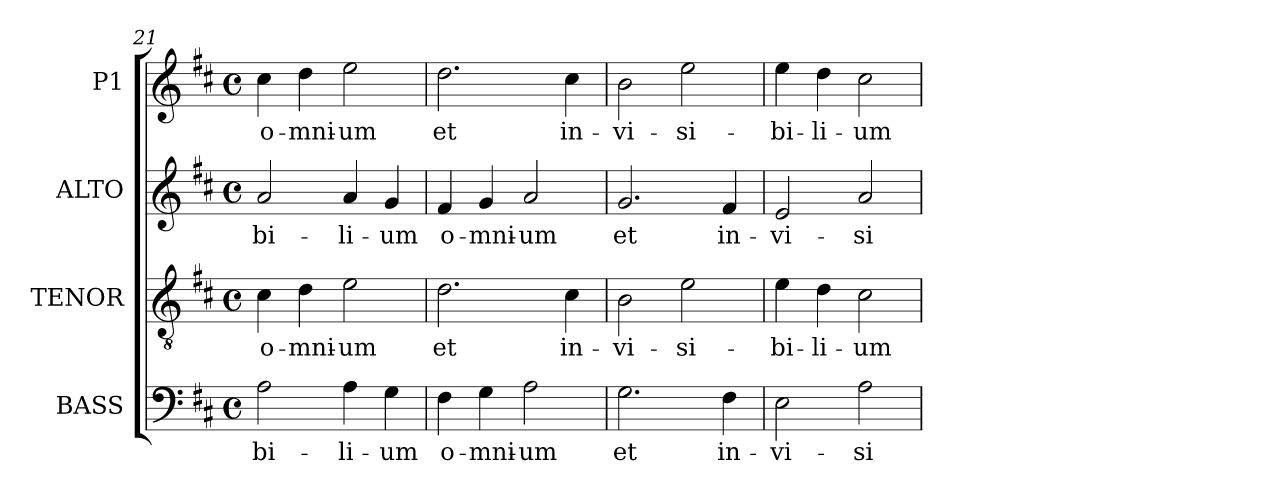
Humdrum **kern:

**kern	**text	**kern	**text	**kern	**text	**kern	**text
*part4	*part4	*part3	*part3	*part2	*part2	*part1	*part1
*staff4	*staff4	*staff3	*staff3	*staff2	*staff2	*staff1	*staff1
*I"BASS	*	*I"TENOR	*	*I"ALTO	*	*I"P1	*
*clefF4	*	*clefGv2	*	*clefG2	*	*clefG2	*
*	*	*ITrd7c12	*	*	*	*	*
*k[f#c#]	*	*k[f#c#]	*	*k[f#c#]	*	*k[f#c#]	*
*D:	*	*D:	*	*D:	*	*D:	*
*M4/4	*	*M4/4	*	*M4/4	*	*M4/4	*
*met(c)	*	*met(c)	*	*met(c)	*	*met(c)	*
=21	=21	=21	=21	=21	=21	=21	=21
!	!LO:LY:b:color=#000000	!	!	!	!	!	!
!	!	!	!LO:LY:b:color=#000000	!	!	!	!
!	!	!	!	!	!LO:LY:b:color=#000000	!	!
!	!	!	!	!	!	!	!LO:LY:b:color=#000000
2Ai\	-bi-	4C#i\	o-	2ai/	-bi-	4cc#i\	o-
!	!	!	!LO:LY:b:color=#000000	!	!	!	!
!	!	!	!	!	!	!	!LO:LY:b:color=#000000
.	.	4Di\	-mni-	.	.	4ddi\	-mni-
!	!LO:LY:b:color=#000000	!	!	!	!	!	!
!	!	!	!LO:LY:b:color=#000000	!	!	!	!
!	!	!	!	!	!LO:LY:b:color=#000000	!	!
!	!	!	!	!	!	!	!LO:LY:b:color=#000000
4Ai\	-li-	2Ei\	-um	4ai/	-li-	2eei\	-um
!	!LO:LY:b:color=#000000	!	!	!	!	!	!
!	!	!	!	!	!LO:LY:b:color=#000000	!	!
4Gi\	-um	.	.	4gi/	-um	.	.
=22	=22	=22	=22	=22	=22	=22	=22
!	!LO:LY:b:color=#000000	!	!	!	!	!	!
!	!	!	!LO:LY:b:color=#000000	!	!	!	!
!	!	!	!	!	!LO:LY:b:color=#000000	!	!
!	!	!	!	!	!	!	!LO:LY:b:color=#000000
4F#i\	o-	2.Di\	et	4f#i/	o-	2.ddi\	et
!	!LO:LY:b:color=#000000	!	!	!	!	!	!
!	!	!	!	!	!LO:LY:b:color=#000000	!	!
4Gi\	-mni-	.	.	4gi/	-mni-	.	.
!	!LO:LY:b:color=#000000	!	!	!	!	!	!
!	!	!	!	!	!LO:LY:b:color=#000000	!	!
2Ai\	-um	.	.	2ai/	-um	.	.
!	!	!	!LO:LY:b:color=#000000	!	!	!	!
!	!	!	!	!	!	!	!LO:LY:b:color=#000000
.	.	4C#i\	in-	.	.	4cc#i\	in-
!!LO:LB:g=z
=23	=23	=23	=23	=23	=23	=23	=23
!	!LO:LY:b:color=#000000	!	!	!	!	!	!
!	!	!	!LO:LY:b:color=#000000	!	!	!	!
!	!	!	!	!	!LO:LY:b:color=#000000	!	!
!	!	!	!	!	!	!	!LO:LY:b:color=#000000
2.Gi\	et	2BBi\	-vi-	2.gi/	et	2bi\	-vi-
!	!	!	!LO:LY:b:color=#000000	!	!	!	!
!	!	!	!	!	!	!	!LO:LY:b:color=#000000
.	.	2Ei\	-si-	.	.	2eei\	-si-
!	!LO:LY:b:color=#000000	!	!	!	!	!	!
!	!	!	!	!	!LO:LY:b:color=#000000	!	!
4F#i\	in-	.	.	4f#i/	in-	.	.
=24	=24	=24	=24	=24	=24	=24	=24
!	!LO:LY:b:color=#000000	!	!	!	!	!	!
!	!	!	!LO:LY:b:color=#000000	!	!	!	!
!	!	!	!	!	!LO:LY:b:color=#000000	!	!
!	!	!	!	!	!	!	!LO:LY:b:color=#000000
2Ei\	-vi-	4Ei\	-bi-	2ei/	-vi-	4eei\	-bi-
!	!	!	!LO:LY:b:color=#000000	!	!	!	!
!	!	!	!	!	!	!	!LO:LY:b:color=#000000
.	.	4Di\	-li-	.	.	4ddi\	-li-
!	!LO:LY:b:color=#000000	!	!	!	!	!	!
!	!	!	!LO:LY:b:color=#000000	!	!	!	!
!	!	!	!	!	!LO:LY:b:color=#000000	!	!
!	!	!	!	!	!	!	!LO:LY:b:color=#000000
2Ai\	-si-	2C#i\	-um	2ai/	-si-	2cc#i\	-um
=	=	=	=	=	=	=	=
*-	*-	*-	*-	*-	*-	*-	*-
